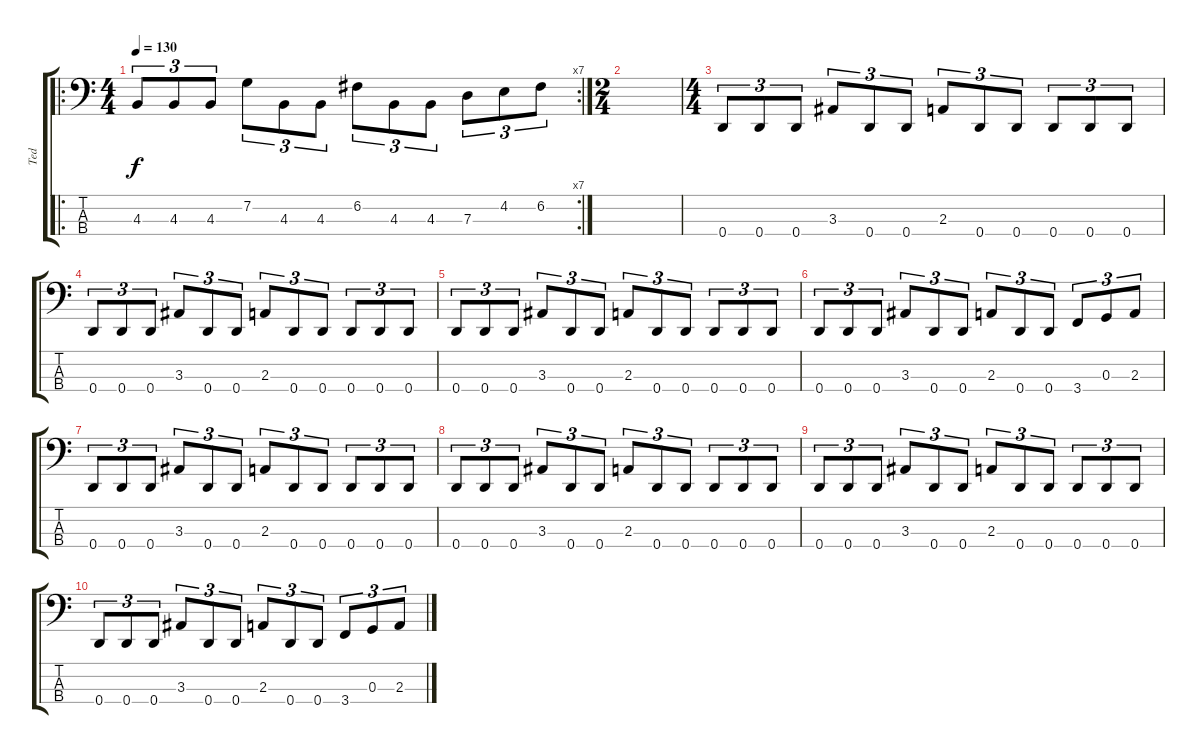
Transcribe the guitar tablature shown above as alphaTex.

\track ("Ted" "Ted") {instrument electricbassfinger}
\staff {score tabs}
\tuning (F2 C2 G1 D1) {hide}
\ro
\rc 7
\ts (4 4)
\tempo 130
\clef f4
\ks c
4.3.8{tu (3 2) dy f} 4.3.8{tu (3 2)} 4.3.8{tu (3 2)} 7.2.8{tu (3 2)} 4.3.8{tu (3 2)} 4.3.8{tu (3 2)} 6.2.8{tu (3 2)} 4.3.8{tu (3 2)} 4.3.8{tu (3 2)} 7.3.8{tu (3 2)} 4.2.8{tu (3 2)} 6.2.8{tu (3 2)} |
\ts (2 4)
|
\ts (4 4)
0.4.8{tu (3 2)} 0.4.8{tu (3 2)} 0.4.8{tu (3 2)} 3.3.8{tu (3 2)} 0.4.8{tu (3 2)} 0.4.8{tu (3 2)} 2.3.8{tu (3 2)} 0.4.8{tu (3 2)} 0.4.8{tu (3 2)} 0.4.8{tu (3 2)} 0.4.8{tu (3 2)} 0.4.8{tu (3 2)} |
0.4.8{tu (3 2)} 0.4.8{tu (3 2)} 0.4.8{tu (3 2)} 3.3.8{tu (3 2)} 0.4.8{tu (3 2)} 0.4.8{tu (3 2)} 2.3.8{tu (3 2)} 0.4.8{tu (3 2)} 0.4.8{tu (3 2)} 0.4.8{tu (3 2)} 0.4.8{tu (3 2)} 0.4.8{tu (3 2)} |
0.4.8{tu (3 2)} 0.4.8{tu (3 2)} 0.4.8{tu (3 2)} 3.3.8{tu (3 2)} 0.4.8{tu (3 2)} 0.4.8{tu (3 2)} 2.3.8{tu (3 2)} 0.4.8{tu (3 2)} 0.4.8{tu (3 2)} 0.4.8{tu (3 2)} 0.4.8{tu (3 2)} 0.4.8{tu (3 2)} |
0.4.8{tu (3 2)} 0.4.8{tu (3 2)} 0.4.8{tu (3 2)} 3.3.8{tu (3 2)} 0.4.8{tu (3 2)} 0.4.8{tu (3 2)} 2.3.8{tu (3 2)} 0.4.8{tu (3 2)} 0.4.8{tu (3 2)} 3.4.8{tu (3 2)} 0.3.8{tu (3 2)} 2.3.8{tu (3 2)} |
0.4.8{tu (3 2)} 0.4.8{tu (3 2)} 0.4.8{tu (3 2)} 3.3.8{tu (3 2)} 0.4.8{tu (3 2)} 0.4.8{tu (3 2)} 2.3.8{tu (3 2)} 0.4.8{tu (3 2)} 0.4.8{tu (3 2)} 0.4.8{tu (3 2)} 0.4.8{tu (3 2)} 0.4.8{tu (3 2)} |
0.4.8{tu (3 2)} 0.4.8{tu (3 2)} 0.4.8{tu (3 2)} 3.3.8{tu (3 2)} 0.4.8{tu (3 2)} 0.4.8{tu (3 2)} 2.3.8{tu (3 2)} 0.4.8{tu (3 2)} 0.4.8{tu (3 2)} 0.4.8{tu (3 2)} 0.4.8{tu (3 2)} 0.4.8{tu (3 2)} |
0.4.8{tu (3 2)} 0.4.8{tu (3 2)} 0.4.8{tu (3 2)} 3.3.8{tu (3 2)} 0.4.8{tu (3 2)} 0.4.8{tu (3 2)} 2.3.8{tu (3 2)} 0.4.8{tu (3 2)} 0.4.8{tu (3 2)} 0.4.8{tu (3 2)} 0.4.8{tu (3 2)} 0.4.8{tu (3 2)} |
0.4.8{tu (3 2)} 0.4.8{tu (3 2)} 0.4.8{tu (3 2)} 3.3.8{tu (3 2)} 0.4.8{tu (3 2)} 0.4.8{tu (3 2)} 2.3.8{tu (3 2)} 0.4.8{tu (3 2)} 0.4.8{tu (3 2)} 3.4.8{tu (3 2)} 0.3.8{tu (3 2)} 2.3.8{tu (3 2)}
